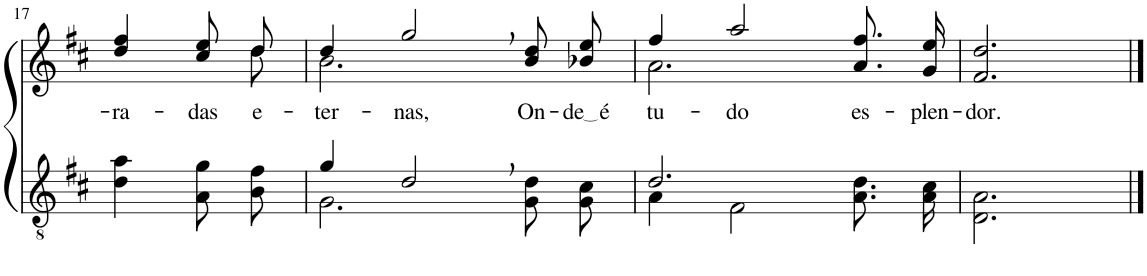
**kern	**kern	**text
*part2	*part1	*part1
*staff2	*staff1	*staff1
*I"Parte III e IV	*I"Parte I e II	*
!!LO:PB:g=z
*clefGv2	*clefG2	*
*Trd4c7	*Trd4c7	*
*k[f#c#]	*k[f#c#]	*
*M4/4	*M4/4	*
=17	=17	=17
!	!	!LO:LY:b
*	*^	*
4d\ 4a\	4dd/ 4ff#/	4.ryy	-ra-
!	!	!	!LO:LY:b
8A\ 8g\L	8cc#\ 8ee\L	.	-das
!	!	!	!LO:LY:b
8B\ 8f#\J	8dd\J	8dd\	e-
=18	=18	=18	=18
*^	*	*	*
!	!	!	!	!LO:LY:b
4g/	2.G\	4dd/	2.b\	-ter-
!	!	!	!	!LO:LY:b
2d,/	.	2gg,/	.	-nas,
!	!	!	!	!LO:LY:b
4ryy	8G/ 8d/L	8b\ 8dd\L	4ryy	On-
!	!	!	!	!LO:LY:b
.	8G/ 8c#/J	8b-X\ 8ee\J	.	de é
=19	=19	=19	=19	=19
!	!	!	!	!LO:LY:b
2.d/	4A\	4ff#/	2.a\	tu-
!	!	!	!	!LO:LY:b
.	2F#\	2aa/	.	-do
!	!	!	!	!LO:LY:b
4ryy	8.A\ 8.d\L	8.a\ 8.ff#\L	4ryy	es-
!	!	!	!	!LO:LY:b
.	16A\ 16c#\Jk	16g\ 16ee\Jk	.	-plen-
*	*	*v	*v	*
=20	=20	=20	=20
!	!	!	!LO:LY:b
*v	*v	*	*
2.D\ 2.A\	2.f#/ 2.dd/	-dor.
==	==	==
*-	*-	*-
